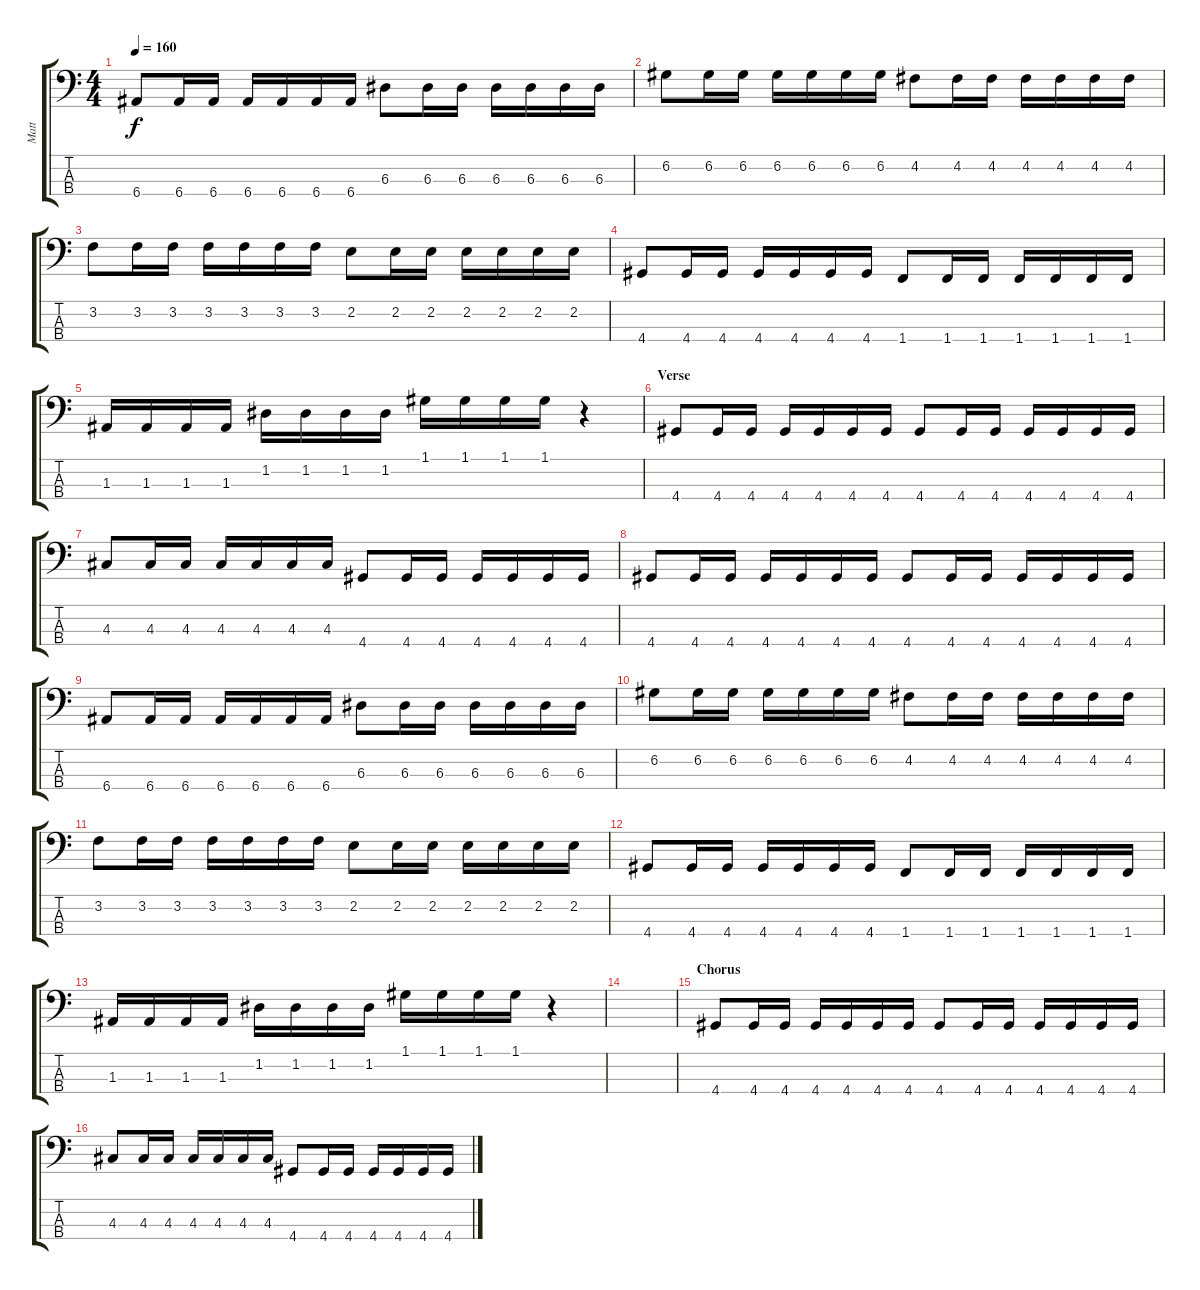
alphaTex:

\track ("Matt" "Matt") {instrument electricbasspick}
\staff {score tabs}
\tuning (G2 D2 A1 E1) {hide}
\ts (4 4)
\tempo 160
\clef f4
\ks c
6.4.8{dy f} 6.4.16 6.4.16 6.4.16 6.4.16 6.4.16 6.4.16 6.3.8 6.3.16 6.3.16 6.3.16 6.3.16 6.3.16 6.3.16 |
6.2.8 6.2.16 6.2.16 6.2.16 6.2.16 6.2.16 6.2.16 4.2.8 4.2.16 4.2.16 4.2.16 4.2.16 4.2.16 4.2.16 |
3.2.8 3.2.16 3.2.16 3.2.16 3.2.16 3.2.16 3.2.16 2.2.8 2.2.16 2.2.16 2.2.16 2.2.16 2.2.16 2.2.16 |
4.4.8 4.4.16 4.4.16 4.4.16 4.4.16 4.4.16 4.4.16 1.4.8 1.4.16 1.4.16 1.4.16 1.4.16 1.4.16 1.4.16 |
1.3.16 1.3.16 1.3.16 1.3.16 1.2.16 1.2.16 1.2.16 1.2.16 1.1.16 1.1.16 1.1.16 1.1.16 r.4 |
\section ("" "Verse")
4.4.8 4.4.16 4.4.16 4.4.16 4.4.16 4.4.16 4.4.16 4.4.8 4.4.16 4.4.16 4.4.16 4.4.16 4.4.16 4.4.16 |
4.3.8 4.3.16 4.3.16 4.3.16 4.3.16 4.3.16 4.3.16 4.4.8 4.4.16 4.4.16 4.4.16 4.4.16 4.4.16 4.4.16 |
4.4.8 4.4.16 4.4.16 4.4.16 4.4.16 4.4.16 4.4.16 4.4.8 4.4.16 4.4.16 4.4.16 4.4.16 4.4.16 4.4.16 |
6.4.8 6.4.16 6.4.16 6.4.16 6.4.16 6.4.16 6.4.16 6.3.8 6.3.16 6.3.16 6.3.16 6.3.16 6.3.16 6.3.16 |
6.2.8 6.2.16 6.2.16 6.2.16 6.2.16 6.2.16 6.2.16 4.2.8 4.2.16 4.2.16 4.2.16 4.2.16 4.2.16 4.2.16 |
3.2.8 3.2.16 3.2.16 3.2.16 3.2.16 3.2.16 3.2.16 2.2.8 2.2.16 2.2.16 2.2.16 2.2.16 2.2.16 2.2.16 |
4.4.8 4.4.16 4.4.16 4.4.16 4.4.16 4.4.16 4.4.16 1.4.8 1.4.16 1.4.16 1.4.16 1.4.16 1.4.16 1.4.16 |
1.3.16 1.3.16 1.3.16 1.3.16 1.2.16 1.2.16 1.2.16 1.2.16 1.1.16 1.1.16 1.1.16 1.1.16 r.4 |
|
\section ("" "Chorus")
4.4.8 4.4.16 4.4.16 4.4.16 4.4.16 4.4.16 4.4.16 4.4.8 4.4.16 4.4.16 4.4.16 4.4.16 4.4.16 4.4.16 |
4.3.8 4.3.16 4.3.16 4.3.16 4.3.16 4.3.16 4.3.16 4.4.8 4.4.16 4.4.16 4.4.16 4.4.16 4.4.16 4.4.16
